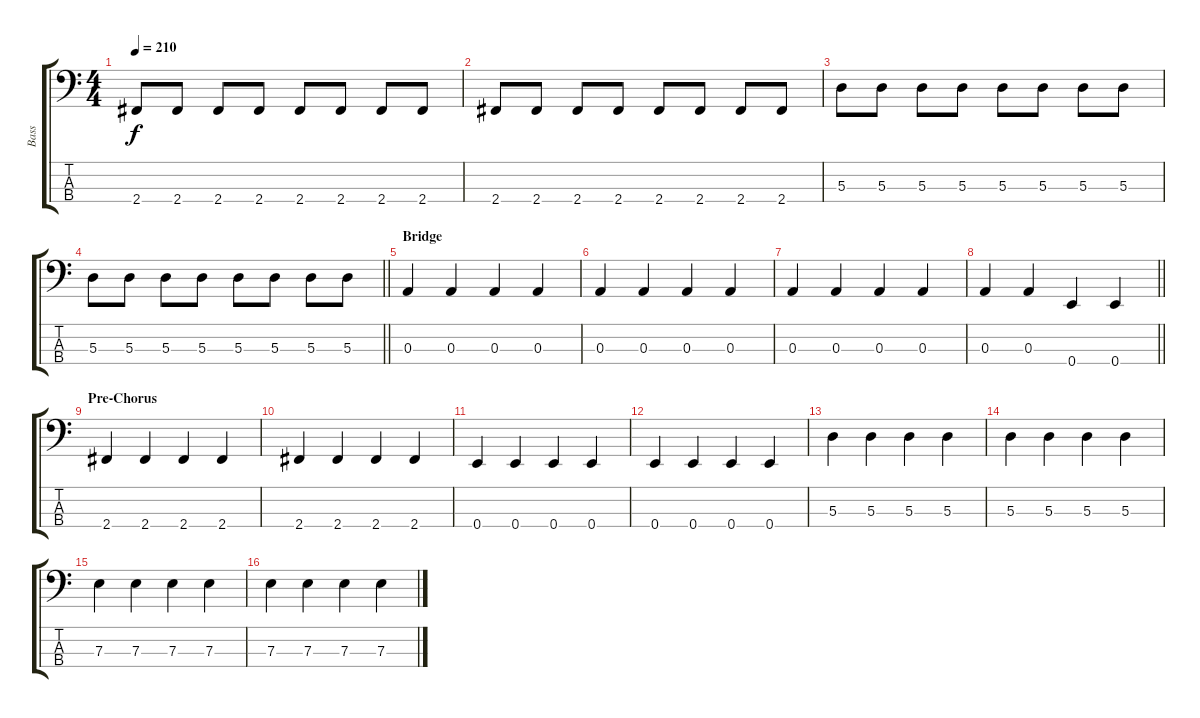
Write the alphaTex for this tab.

\track ("Bass" "Bass") {instrument electricbassfinger}
\staff {score tabs}
\tuning (G2 D2 A1 E1) {hide}
\ts (4 4)
\tempo 210
\clef f4
\ks c
2.4.8{dy f} 2.4.8 2.4.8 2.4.8 2.4.8 2.4.8 2.4.8 2.4.8 |
2.4.8 2.4.8 2.4.8 2.4.8 2.4.8 2.4.8 2.4.8 2.4.8 |
5.3.8 5.3.8 5.3.8 5.3.8 5.3.8 5.3.8 5.3.8 5.3.8 |
\barLineRight lightlight
5.3.8 5.3.8 5.3.8 5.3.8 5.3.8 5.3.8 5.3.8 5.3.8 |
\section ("" "Bridge")
0.3.4 0.3.4 0.3.4 0.3.4 |
0.3.4 0.3.4 0.3.4 0.3.4 |
0.3.4 0.3.4 0.3.4 0.3.4 |
\barLineRight lightlight
0.3.4 0.3.4 0.4.4 0.4.4 |
\section ("" "Pre-Chorus")
2.4.4 2.4.4 2.4.4 2.4.4 |
2.4.4 2.4.4 2.4.4 2.4.4 |
0.4.4 0.4.4 0.4.4 0.4.4 |
0.4.4 0.4.4 0.4.4 0.4.4 |
5.3.4 5.3.4 5.3.4 5.3.4 |
5.3.4 5.3.4 5.3.4 5.3.4 |
7.3.4 7.3.4 7.3.4 7.3.4 |
7.3.4 7.3.4 7.3.4 7.3.4
